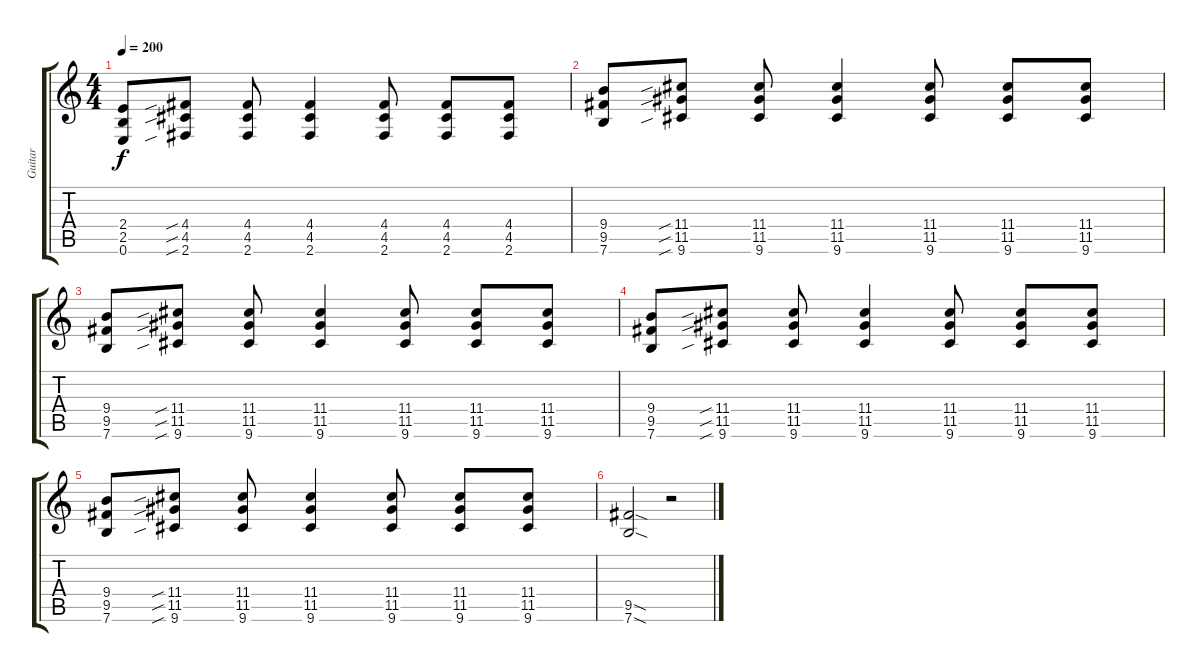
\track ("Guitar" "Guitar") {instrument distortionguitar}
\staff {score tabs}
\tuning (E4 B3 G3 D3 A2 E2) {hide}
\ts (4 4)
\tempo 200
\clef g2
\ks c
(2.4 2.5 0.6).8{dy f} (4.4{sib} 4.5{sib} 2.6{sib}).8 (4.4 4.5 2.6).8 (4.4 4.5 2.6).4 (4.4 4.5 2.6).8 (4.4 4.5 2.6).8 (4.4 4.5 2.6).8 |
(9.4 9.5 7.6).8 (11.4{sib} 11.5{sib} 9.6{sib}).8 (11.4 11.5 9.6).8 (11.4 11.5 9.6).4 (11.4 11.5 9.6).8 (11.4 11.5 9.6).8 (11.4 11.5 9.6).8 |
(9.4 9.5 7.6).8 (11.4{sib} 11.5{sib} 9.6{sib}).8 (11.4 11.5 9.6).8 (11.4 11.5 9.6).4 (11.4 11.5 9.6).8 (11.4 11.5 9.6).8 (11.4 11.5 9.6).8 |
(9.4 9.5 7.6).8 (11.4{sib} 11.5{sib} 9.6{sib}).8 (11.4 11.5 9.6).8 (11.4 11.5 9.6).4 (11.4 11.5 9.6).8 (11.4 11.5 9.6).8 (11.4 11.5 9.6).8 |
(9.4 9.5 7.6).8 (11.4{sib} 11.5{sib} 9.6{sib}).8 (11.4 11.5 9.6).8 (11.4 11.5 9.6).4 (11.4 11.5 9.6).8 (11.4 11.5 9.6).8 (11.4 11.5 9.6).8 |
(9.5{sod} 7.6{sod}).2 r.2
